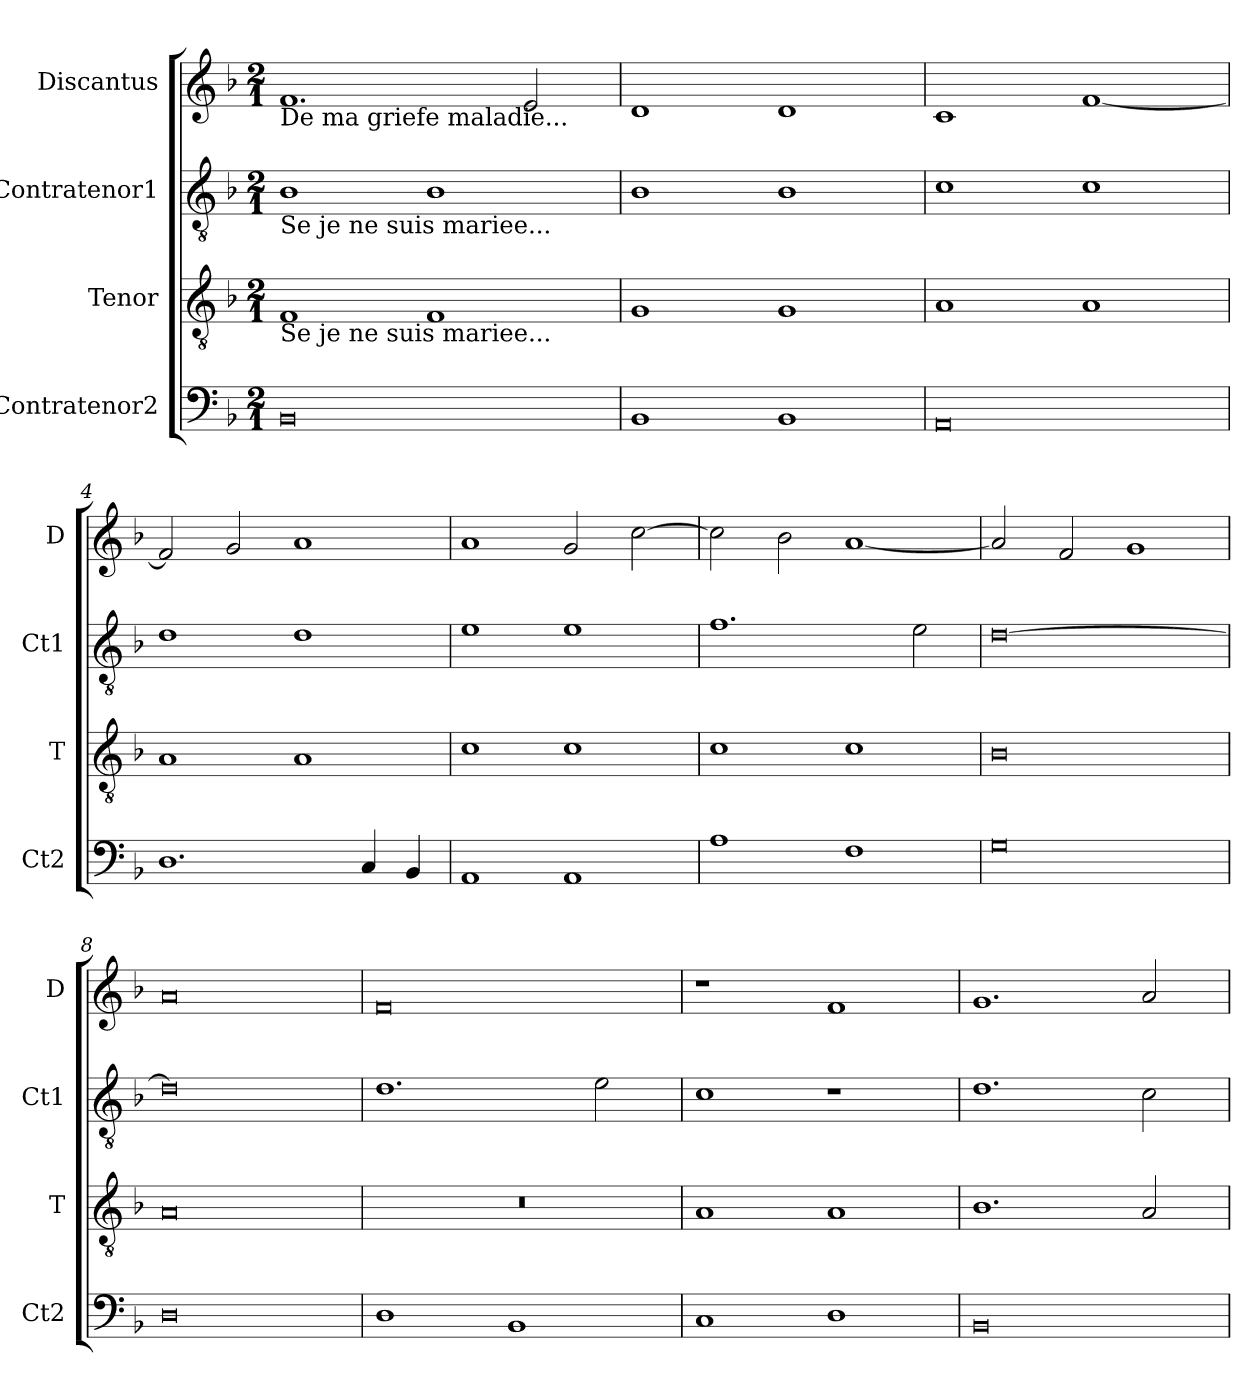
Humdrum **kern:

**kern	**kern	**kern	**kern
*part4	*part3	*part2	*part1
*staff4	*staff3	*staff2	*staff1
*I"Contratenor2	*I"Tenor	*I"Contratenor1	*I"Discantus
*I'Ct2	*I'T	*I'Ct1	*I'D
*clefF4	*clefGv2	*clefGv2	*clefG2
*k[b-]	*k[b-]	*k[b-]	*k[b-]
*M2/1	*M2/1	*M2/1	*M2/1
=1	=1	=1	=1
!	!	!	!LO:TX:b:t=De ma griefe maladie...
!	!	!LO:TX:b:t=Se je ne suis mariee...	!
!	!LO:TX:b:t=Se je ne suis mariee...	!	!
0BB-	1F	1B-	1.f
.	1F	1B-	.
.	.	.	2e
=2	=2	=2	=2
1BB-	1G	1B-	1d
1BB-	1G	1B-	1d
=3	=3	=3	=3
0AA	1A	1c	1c
.	1A	1c	[1f
=4	=4	=4	=4
1.D	1A	1d	2f]
.	.	.	2g
.	1A	1d	1a
4C	.	.	.
4BB-	.	.	.
=5	=5	=5	=5
1AA	1c	1e	1a
1AA	1c	1e	2g
.	.	.	[2cc
=6	=6	=6	=6
1A	1c	1.f	2cc]
.	.	.	2b-
1F	1c	.	[1a
.	.	2e	.
=7	=7	=7	=7
0G	0B-	[0d	2a]
.	.	.	2f
.	.	.	1g
=8	=8	=8	=8
0D	0A	0d]	0a
=9	=9	=9	=9
1D	0r	1.d	0f
1BB-	.	.	.
.	.	2e	.
=10	=10	=10	=10
1C	1A	1c	1r
1D	1A	1r	1f
=11	=11	=11	=11
0BB-	1.B-	1.d	1.g
.	2A	2c	2a
=	=	=	=
*-	*-	*-	*-
